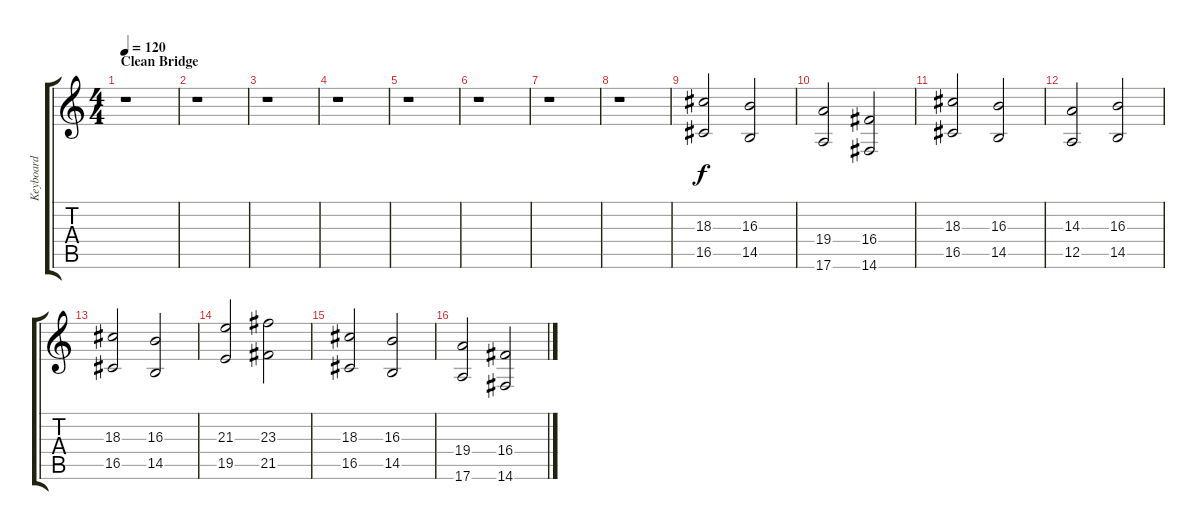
\track ("Keyboard" "Keyboard") {instrument synthstrings1}
\staff {score tabs}
\tuning (E4 B3 G3 D3 A2 E2) {hide}
\ts (4 4)
\section ("" "Clean Bridge")
\tempo 120
\clef g2
\ks c
r.1{dy f} |
r.1 |
r.1 |
r.1 |
r.1 |
r.1 |
r.1 |
r.1 |
(18.3 16.5).2{instrument stringensemble1} (16.3 14.5).2 |
(19.4 17.6).2 (16.4 14.6).2 |
(18.3 16.5).2 (16.3 14.5).2 |
(14.3 12.5).2 (16.3 14.5).2 |
(18.3 16.5).2 (16.3 14.5).2 |
(21.3 19.5).2 (23.3 21.5).2 |
(18.3 16.5).2 (16.3 14.5).2 |
(19.4 17.6).2 (16.4 14.6).2
